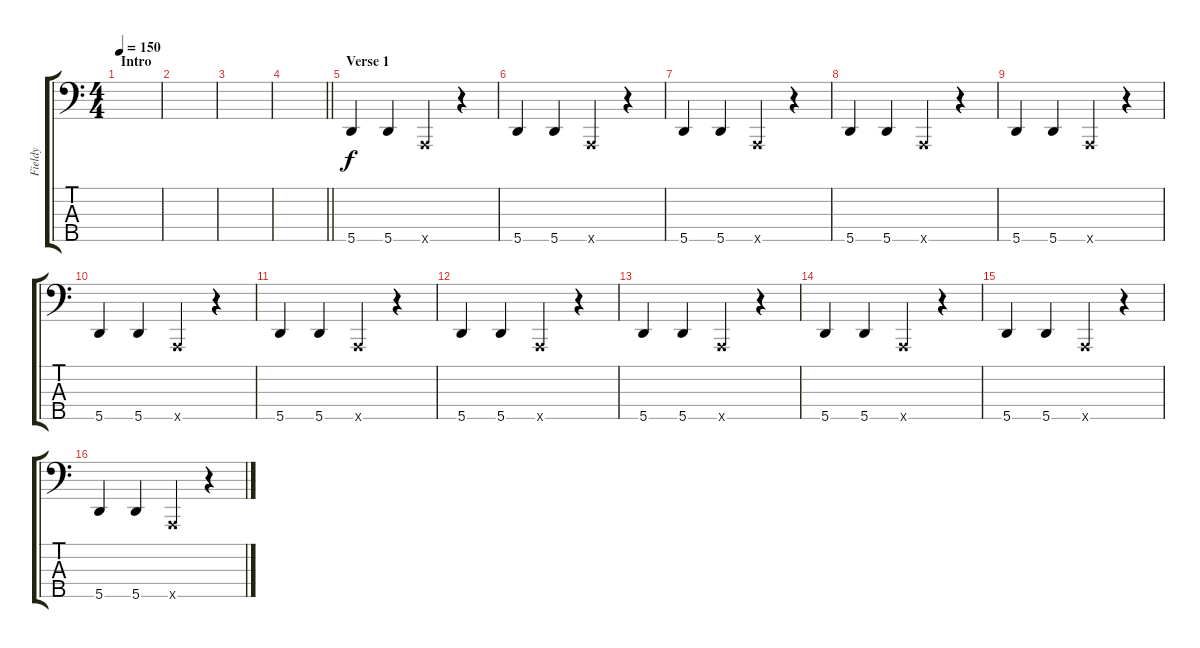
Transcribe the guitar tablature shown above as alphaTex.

\track ("Fieldy" "Fieldy") {instrument electricbassfinger}
\staff {score tabs}
\tuning (F2 C2 G1 D1 A0) {hide}
\ts (4 4)
\section ("" "Intro")
\tempo 150
\clef f4
\ks c
|
|
|
\barLineRight lightlight
|
\section ("" "Verse 1")
5.5.4 5.5.4 0.5{x}.4 r.4 |
5.5.4 5.5.4 0.5{x}.4 r.4 |
5.5.4 5.5.4 0.5{x}.4 r.4 |
5.5.4 5.5.4 0.5{x}.4 r.4 |
5.5.4 5.5.4 0.5{x}.4 r.4 |
5.5.4 5.5.4 0.5{x}.4 r.4 |
5.5.4 5.5.4 0.5{x}.4 r.4 |
5.5.4 5.5.4 0.5{x}.4 r.4 |
5.5.4 5.5.4 0.5{x}.4 r.4 |
5.5.4 5.5.4 0.5{x}.4 r.4 |
5.5.4 5.5.4 0.5{x}.4 r.4 |
5.5.4 5.5.4 0.5{x}.4 r.4
